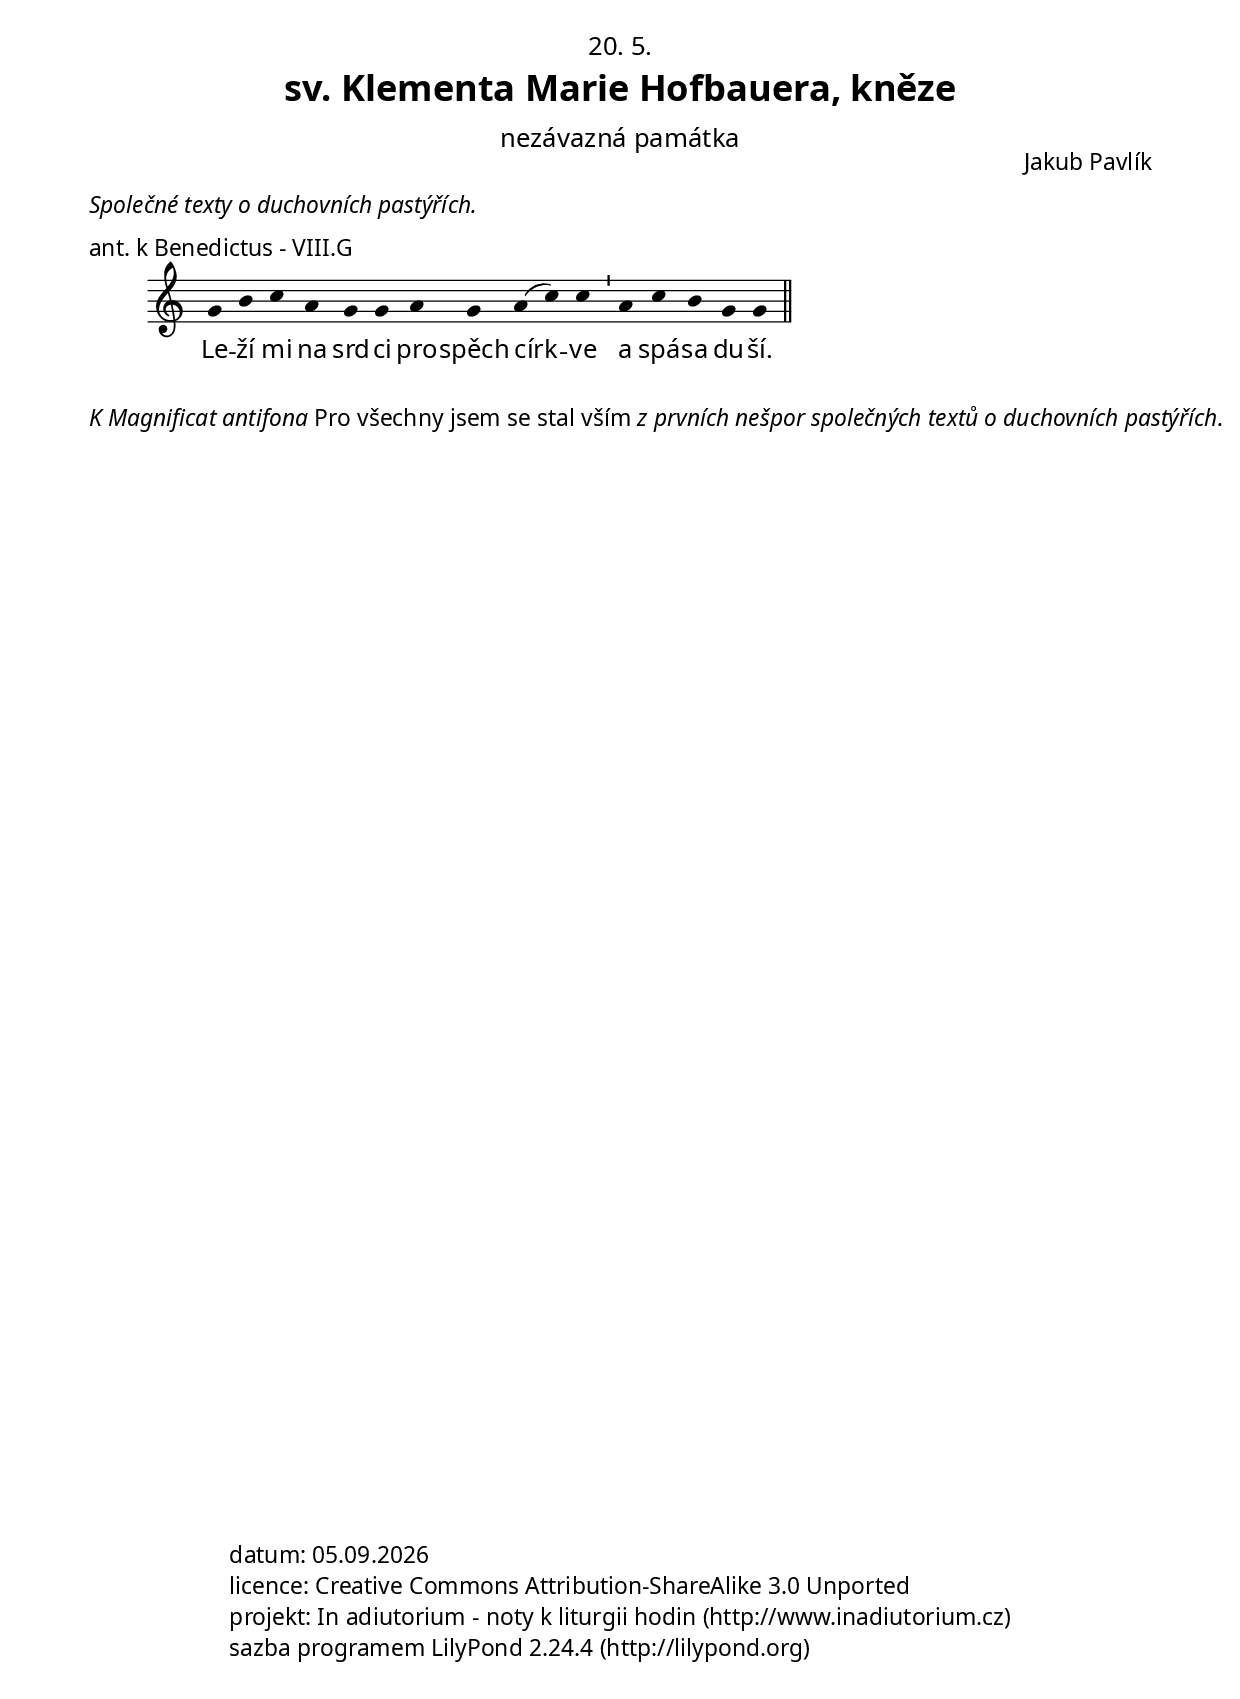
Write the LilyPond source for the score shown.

\version "2.19.16"

\include "../spolecne.ly"

\header {
  title = \markup\titleSvatek
            "sv. Klementa Marie Hofbauera, kněze"
            "nezávazná památka"
            "20. 5."
  composer = "Jakub Pavlík"
}

\markup\communia #'(#:pastyr)

\score {
  \relative c'' {
    \choralniRezim
    g4 b c a g g a g a( c) c \barMin
    a c b g g \barFinalis
  }
  \addlyrics {
    Le -- ží mi na srd -- ci pro -- spěch círk -- ve
    a spá -- sa du -- ší.
  }
  \header {
    quid = "ant. k Benedictus"
    modus = "VIII"
    differentia = "G"
    psalmus = ""
    id = "aben"
    piece = \markup {\sestavTitulekBezZalmu}
  }
}

\markup\italic{
  K Magnificat antifona \upright{Pro všechny jsem se stal vším}
  z prvních nešpor společných textů o duchovních pastýřích.
}